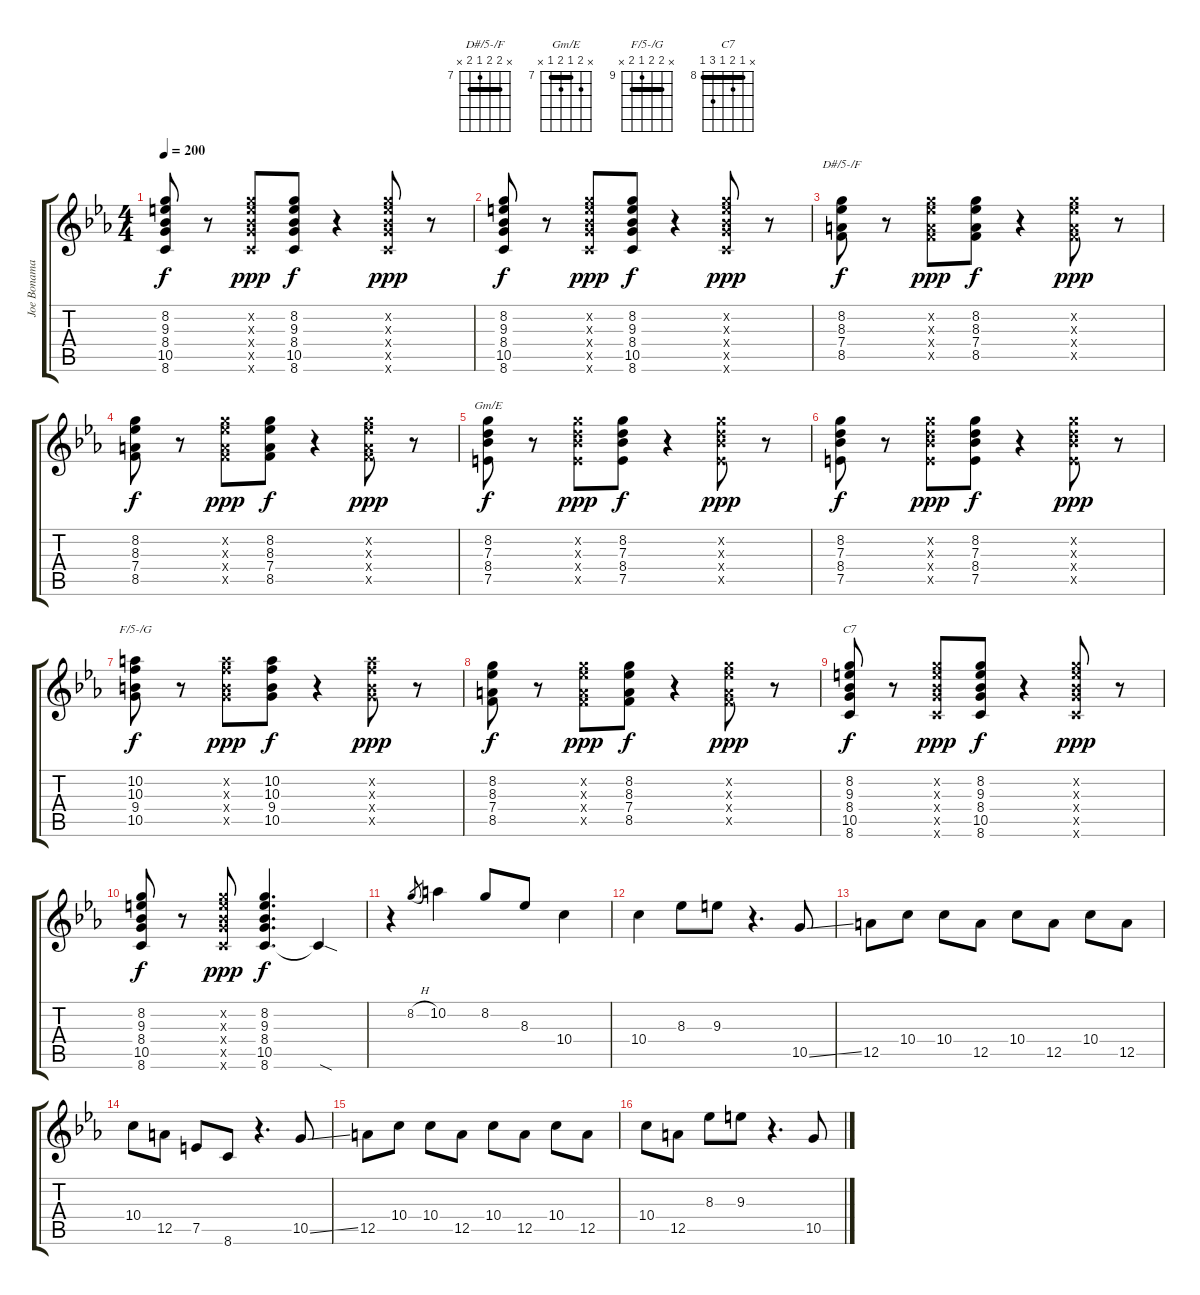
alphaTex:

\track ("Joe Bonamassa" "Joe Bonama") {instrument overdrivenguitar}
\staff {score tabs}
\tuning (E4 B3 G3 D3 A2 E2) {hide}
\chord ("D#/5-/F" x 8 8 7 8 x) {firstfret 7 barre 8}
\chord ("Gm/E" x 8 7 8 7 x) {firstfret 7 barre 7}
\chord ("F/5-/G" x 10 10 9 10 x) {firstfret 9 barre 10}
\chord ("C7" x 8 9 8 10 8) {firstfret 8 barre 8}
\ts (4 4)
\tempo 200
\clef g2
\ks cminor
(8.2 9.3 8.4 10.5 8.6).8{dy f} r.8 (8.2{x} 9.3{x} 8.4{x} 10.5{x} 8.6{x}).8{dy ppp} (8.2 9.3 8.4 10.5 8.6).8{dy f} r.4 (8.2{x} 9.3{x} 8.4{x} 10.5{x} 8.6{x}).8{dy ppp} r.8 |
(8.2 9.3 8.4 10.5 8.6).8{dy f} r.8 (8.2{x} 9.3{x} 8.4{x} 10.5{x} 8.6{x}).8{dy ppp} (8.2 9.3 8.4 10.5 8.6).8{dy f} r.4 (8.2{x} 9.3{x} 8.4{x} 10.5{x} 8.6{x}).8{dy ppp} r.8 |
(8.2 8.3 7.4 8.5).8{ch "D#/5-/F" dy f} r.8 (8.2{x} 8.3{x} 7.4{x} 8.5{x}).8{dy ppp} (8.2 8.3 7.4 8.5).8{dy f} r.4 (8.2{x} 8.3{x} 7.4{x} 8.5{x}).8{dy ppp} r.8 |
(8.2 8.3 7.4 8.5).8{dy f} r.8 (8.2{x} 8.3{x} 7.4{x} 8.5{x}).8{dy ppp} (8.2 8.3 7.4 8.5).8{dy f} r.4 (8.2{x} 8.3{x} 7.4{x} 8.5{x}).8{dy ppp} r.8 |
(8.2 7.3 8.4 7.5).8{ch "Gm/E" dy f} r.8 (8.2{x} 7.3{x} 8.4{x} 7.5{x}).8{dy ppp} (8.2 7.3 8.4 7.5).8{dy f} r.4 (8.2{x} 7.3{x} 8.4{x} 7.5{x}).8{dy ppp} r.8 |
(8.2 7.3 8.4 7.5).8{dy f} r.8 (8.2{x} 7.3{x} 8.4{x} 7.5{x}).8{dy ppp} (8.2 7.3 8.4 7.5).8{dy f} r.4 (8.2{x} 7.3{x} 8.4{x} 7.5{x}).8{dy ppp} r.8 |
(10.2 10.3 9.4 10.5).8{ch "F/5-/G" dy f} r.8 (10.2{x} 10.3{x} 9.4{x} 10.5{x}).8{dy ppp} (10.2 10.3 9.4 10.5).8{dy f} r.4 (10.2{x} 10.3{x} 9.4{x} 10.5{x}).8{dy ppp} r.8 |
(8.2 8.3 7.4 8.5).8{dy f} r.8 (8.2{x} 8.3{x} 7.4{x} 8.5{x}).8{dy ppp} (8.2 8.3 7.4 8.5).8{dy f} r.4 (8.2{x} 8.3{x} 7.4{x} 8.5{x}).8{dy ppp} r.8 |
(8.2 9.3 8.4 10.5 8.6).8{ch "C7" dy f} r.8 (8.2{x} 9.3{x} 8.4{x} 10.5{x} 8.6{x}).8{dy ppp} (8.2 9.3 8.4 10.5 8.6).8{dy f} r.4 (8.2{x} 9.3{x} 8.4{x} 10.5{x} 8.6{x}).8{dy ppp} r.8 |
(8.2 9.3 8.4 10.5 8.6).8{dy f} r.8 (8.2{x} 9.3{x} 8.4{x} 10.5{x} 8.6{x}).8{dy ppp} (8.2 9.3 8.4 10.5 8.6).4{d dy f} 8.6{sod t}.4 |
r.4 8.2{h}.8{gr} 10.2.4 8.2.8{beam Up} 8.3.8{beam Up} 10.4.4 |
10.4.4 8.3.8 9.3.8 r.4{d} 10.5{ss}.8 |
12.5.8 10.4.8 10.4.8 12.5.8 10.4.8 12.5.8 10.4.8 12.5.8 |
10.4.8 12.5.8 7.5.8 8.6.8 r.4{d} 10.5{ss}.8 |
12.5.8 10.4.8 10.4.8 12.5.8 10.4.8 12.5.8 10.4.8 12.5.8 |
10.4.8 12.5.8 8.3.8 9.3.8 r.4{d} 10.5{ss}.8
